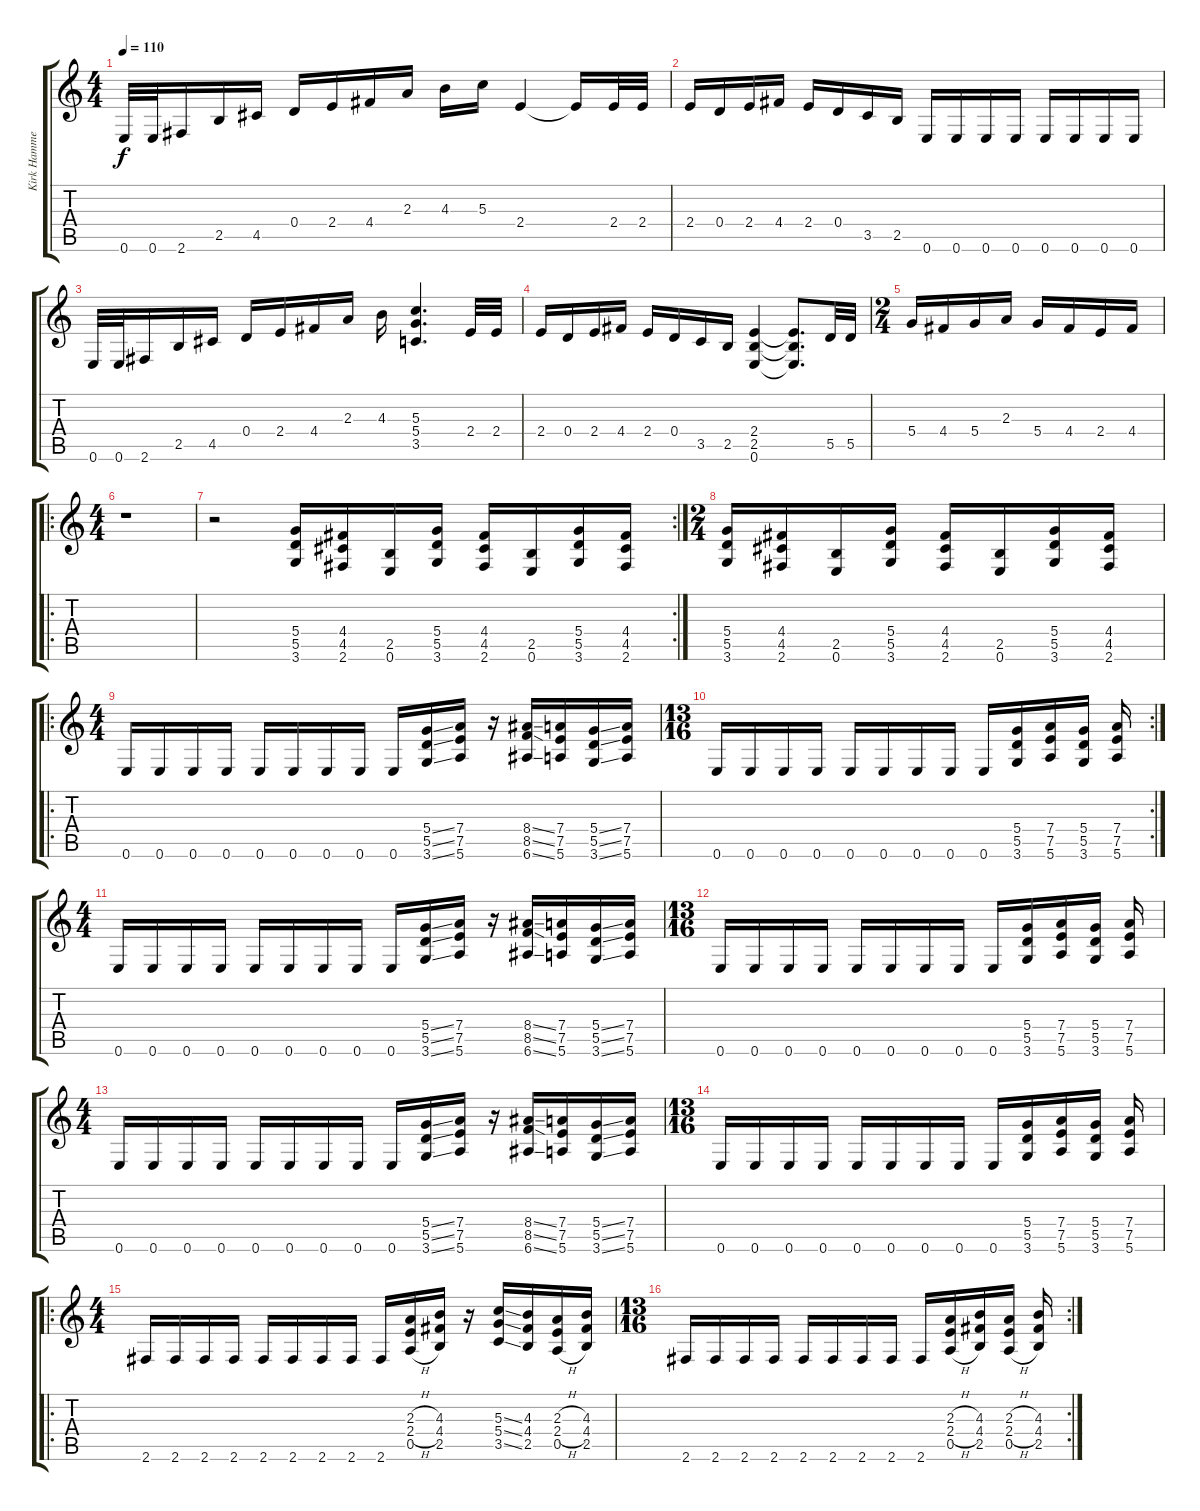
\track ("Kirk Hammet" "Kirk Hamme") {instrument distortionguitar}
\staff {score tabs}
\tuning (E4 B3 G3 D3 A2 E2) {hide}
\ts (4 4)
\tempo 110
\clef g2
\ks c
0.6.32{dy f} 0.6.32 2.6.16 2.5.16 4.5.16 0.4.16 2.4.16 4.4.16 2.3.16 4.3.16 5.3.16 2.4.4 2.4{t}.16 2.4.32 2.4.32 |
2.4.16 0.4.16 2.4.16 4.4.16 2.4.16 0.4.16 3.5.16 2.5.16 0.6.16 0.6.16 0.6.16 0.6.16 0.6.16 0.6.16 0.6.16 0.6.16 |
0.6.32 0.6.32 2.6.16 2.5.16 4.5.16 0.4.16 2.4.16 4.4.16 2.3.16 4.3.16 (5.3 5.4 3.5).4{d} 2.4.32 2.4.32 |
2.4.16 0.4.16 2.4.16 4.4.16 2.4.16 0.4.16 3.5.16 2.5.16 (2.4 2.5 0.6).4 (2.4{t} 2.5{t} 0.6{t}).8{d} 5.5.32 5.5.32 |
\ts (2 4)
5.4.16 4.4.16 5.4.16 2.3.16 5.4.16 4.4.16 2.4.16 4.4.16 |
\ro
\ts (4 4)
r.1 |
\rc 2
r.2 (5.4 5.5 3.6).16 (4.4 4.5 2.6).16 (2.5 0.6).16 (5.4 5.5 3.6).16 (4.4 4.5 2.6).16 (2.5 0.6).16 (5.4 5.5 3.6).16 (4.4 4.5 2.6).16 |
\ts (2 4)
(5.4 5.5 3.6).16 (4.4 4.5 2.6).16 (2.5 0.6).16 (5.4 5.5 3.6).16 (4.4 4.5 2.6).16 (2.5 0.6).16 (5.4 5.5 3.6).16 (4.4 4.5 2.6).16 |
\ro
\ts (4 4)
0.6.16 0.6.16 0.6.16 0.6.16 0.6.16 0.6.16 0.6.16 0.6.16 0.6.16 (5.4{ss} 5.5{ss} 3.6{ss}).16 (7.4 7.5 5.6).16 r.16 (8.4{ss} 8.5{ss} 6.6{ss}).16 (7.4 7.5 5.6).16 (5.4{ss} 5.5{ss} 3.6{ss}).16 (7.4 7.5 5.6).16 |
\rc 2
\ts (13 16)
0.6.16 0.6.16 0.6.16 0.6.16 0.6.16 0.6.16 0.6.16 0.6.16 0.6.16 (5.4 5.5 3.6).16 (7.4 7.5 5.6).16 (5.4 5.5 3.6).16 (7.4 7.5 5.6).16 |
\ts (4 4)
0.6.16 0.6.16 0.6.16 0.6.16 0.6.16 0.6.16 0.6.16 0.6.16 0.6.16 (5.4{ss} 5.5{ss} 3.6{ss}).16 (7.4 7.5 5.6).16 r.16 (8.4{ss} 8.5{ss} 6.6{ss}).16 (7.4 7.5 5.6).16 (5.4{ss} 5.5{ss} 3.6{ss}).16 (7.4 7.5 5.6).16 |
\ts (13 16)
0.6.16 0.6.16 0.6.16 0.6.16 0.6.16 0.6.16 0.6.16 0.6.16 0.6.16 (5.4 5.5 3.6).16 (7.4 7.5 5.6).16 (5.4 5.5 3.6).16 (7.4 7.5 5.6).16 |
\ts (4 4)
0.6.16 0.6.16 0.6.16 0.6.16 0.6.16 0.6.16 0.6.16 0.6.16 0.6.16 (5.4{ss} 5.5{ss} 3.6{ss}).16 (7.4 7.5 5.6).16 r.16 (8.4{ss} 8.5{ss} 6.6{ss}).16 (7.4 7.5 5.6).16 (5.4{ss} 5.5{ss} 3.6{ss}).16 (7.4 7.5 5.6).16 |
\ts (13 16)
0.6.16 0.6.16 0.6.16 0.6.16 0.6.16 0.6.16 0.6.16 0.6.16 0.6.16 (5.4 5.5 3.6).16 (7.4 7.5 5.6).16 (5.4 5.5 3.6).16 (7.4 7.5 5.6).16 |
\ro
\ts (4 4)
2.6.16 2.6.16 2.6.16 2.6.16 2.6.16 2.6.16 2.6.16 2.6.16 2.6.16 (2.3{h} 2.4{h} 0.5{h}).16 (4.3 4.4 2.5).16 r.16 (5.3{ss} 5.4{ss} 3.5{ss}).16 (4.3 4.4 2.5).16 (2.3{h} 2.4{h} 0.5{h}).16 (4.3 4.4 2.5).16 |
\rc 2
\ts (13 16)
2.6.16 2.6.16 2.6.16 2.6.16 2.6.16 2.6.16 2.6.16 2.6.16 2.6.16 (2.3{h} 2.4{h} 0.5{h}).16 (4.3 4.4 2.5).16 (2.3{h} 2.4{h} 0.5{h}).16 (4.3 4.4 2.5).16
